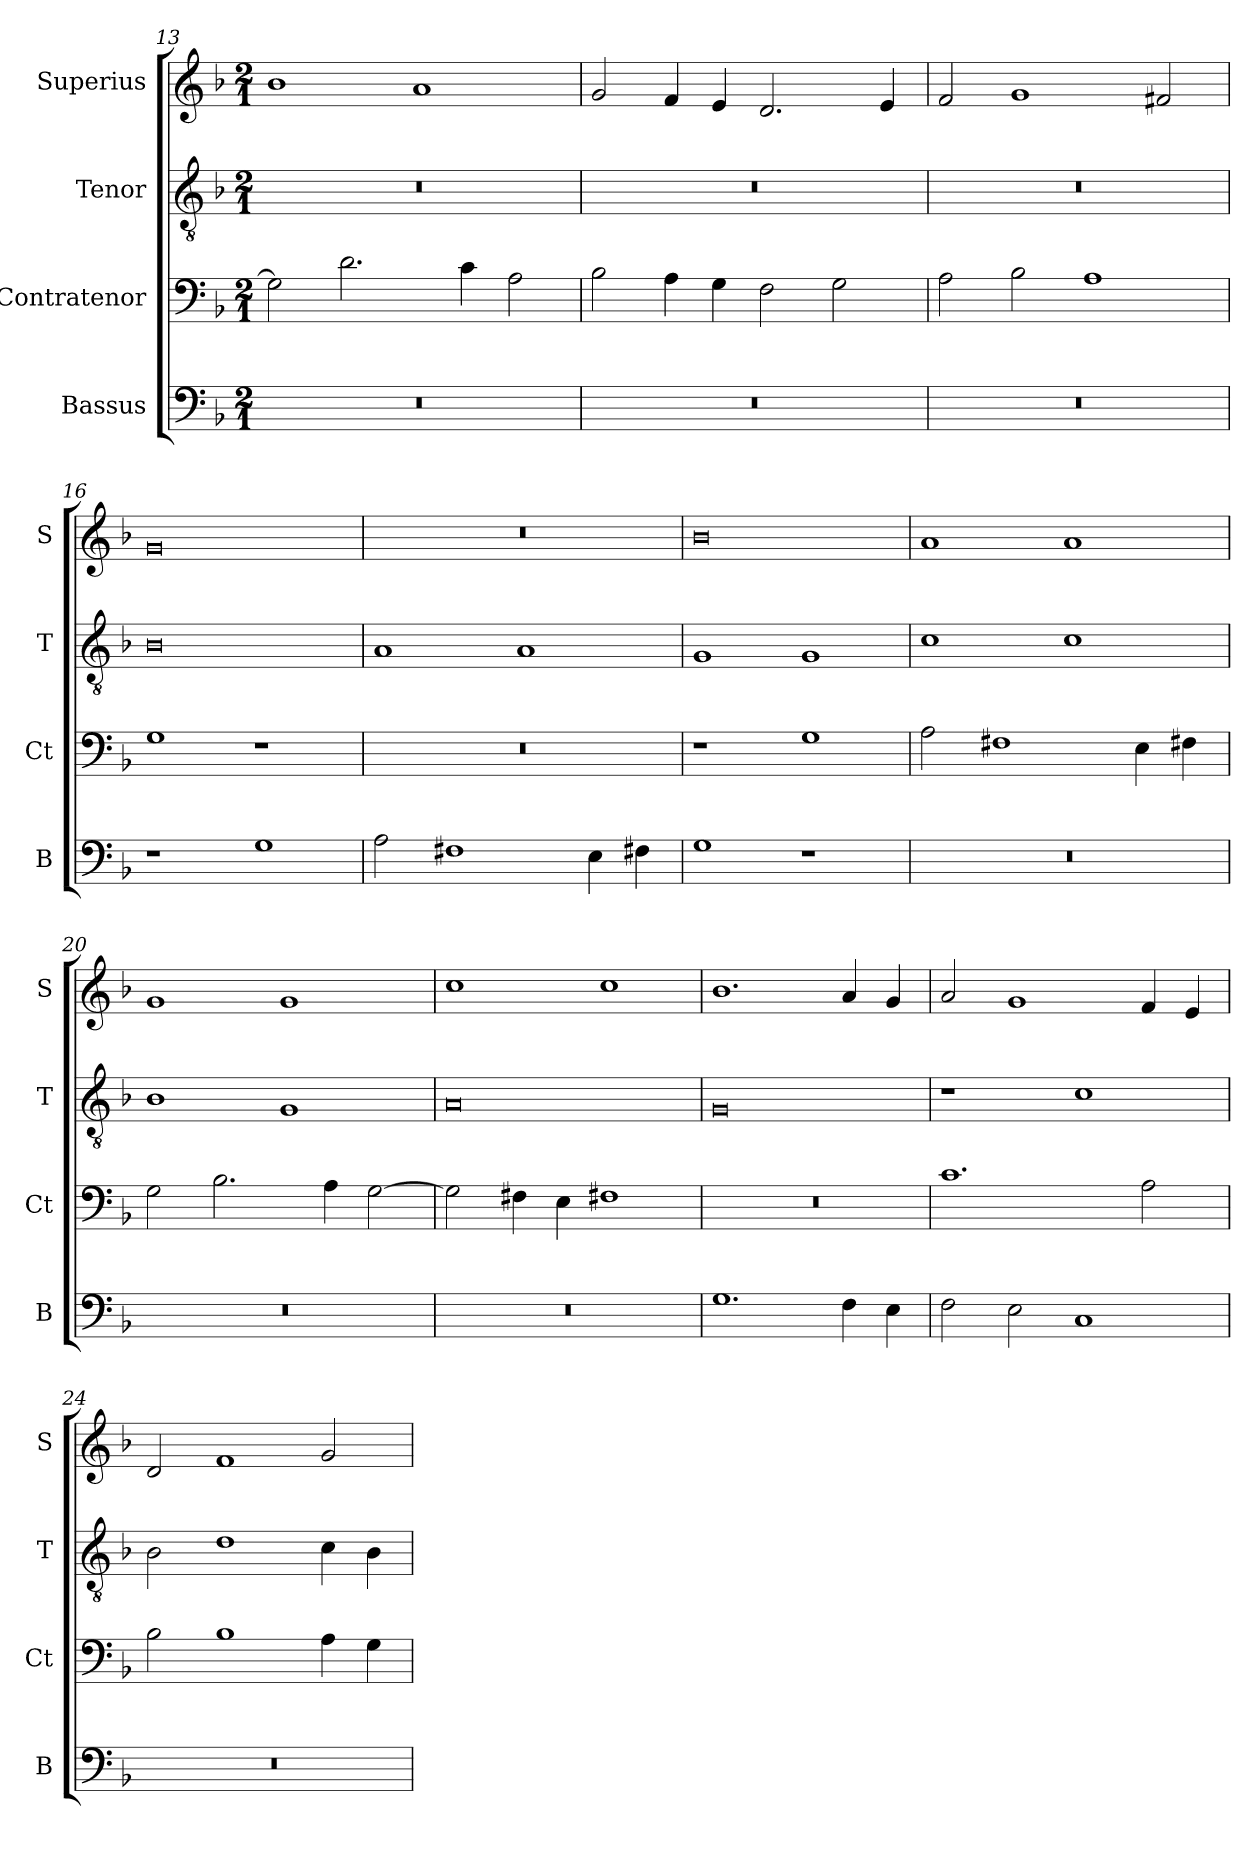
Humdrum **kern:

**kern	**kern	**kern	**kern
*part4	*part3	*part2	*part1
*staff4	*staff3	*staff2	*staff1
*I"Bassus	*I"Contratenor	*I"Tenor	*I"Superius
*I'B	*I'Ct	*I'T	*I'S
*clefF4	*clefF4	*clefGv2	*clefG2
*k[b-]	*k[b-]	*k[b-]	*k[b-]
*M2/1	*M2/1	*M2/1	*M2/1
=13	=13	=13	=13
0r	2G\]	0r	1b-
.	2.d\	.	.
.	.	.	1a
.	4c\	.	.
.	2A\	.	.
=14	=14	=14	=14
0r	2B-\	0r	2g/
.	4A\	.	4f/
.	4G\	.	4e/
.	2F\	.	2.d/
.	2G\	.	.
.	.	.	4e/
=15	=15	=15	=15
0r	2A\	0r	2f/
.	2B-\	.	1g
.	1A	.	.
.	.	.	2f#X/
=16	=16	=16	=16
1r	1G	0B-	0g
1G	1r	.	.
=17	=17	=17	=17
2A\	0r	1A	0r
1F#X	.	.	.
.	.	1A	.
4E\	.	.	.
4F#X\	.	.	.
=18	=18	=18	=18
1G	1r	1G	0b-
1r	1G	1G	.
=19	=19	=19	=19
0r	2A\	1c	1a
.	1F#X	.	.
.	.	1c	1a
.	4E\	.	.
.	4F#X\	.	.
=20	=20	=20	=20
0r	2G\	1B-	1g
.	2.B-\	.	.
.	.	1G	1g
.	4A\	.	.
.	[2G\	.	.
=21	=21	=21	=21
0r	2G\]	0A	1cc
.	4F#X\	.	.
.	4E\	.	.
.	1F#X	.	1cc
=22	=22	=22	=22
1.G	0r	0G	1.b-
4F\	.	.	4a/
4E\	.	.	4g/
=23	=23	=23	=23
2F\	1.c	1r	2a/
2E\	.	.	1g
1C	.	1c	.
.	2A\	.	4f/
.	.	.	4e/
=24	=24	=24	=24
0r	2B-\	2B-\	2d/
.	1B-	1d	1f
.	4A\	4c\	2g/
.	4G\	4B-\	.
=	=	=	=
*-	*-	*-	*-
